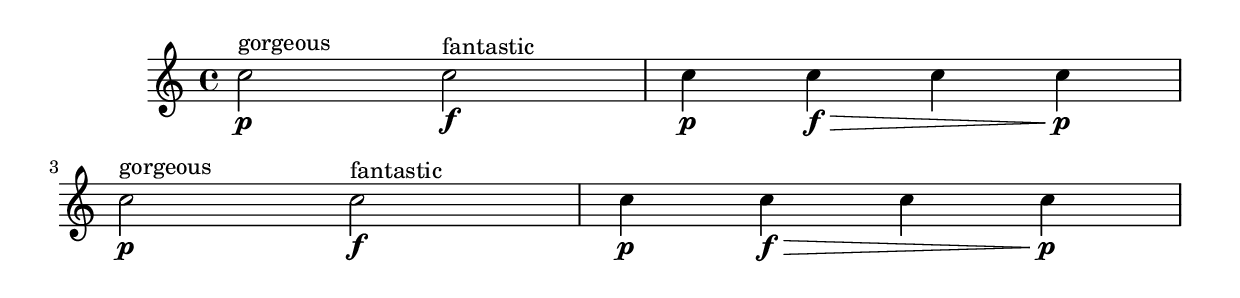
%% Do not edit this file; it is automatically
%% generated from LSR http://lsr.dsi.unimi.it
%% This file is in the public domain.
\version "2.13.16"

\header {
  lsrtags = "tweaks-and-overrides, spacing"

%% Translation of GIT committish: 1d589aa04c20d7711bf662618adbdd6d445db29d
  texidoces = "
Mediante el establecimiento de la propiedad @code{'Y-extent} a un valor
adecuado, todos los objetos @code{DynamicLineSpanner} (reguladores e
indicaciones dinámicas textuales) se pueden alinear con un punto de
referencia común, independientemente de sus dimensiones.  De esta
manera, todos los elementos estarán alineados verticalmente,
produciendo así un resultado más satisfactorio.

Se usa una idea similar para alinear las inscripciones de texto a lo
largo de su línea de base.

"
  doctitlees = "Indicaciones dinámicas y textuales alineadas verticalmente"


%% Translation of GIT committish: 0a868be38a775ecb1ef935b079000cebbc64de40
texidocde = "
Indem man die @code{'Y-extent}-Eigenschaft auf einen passenden Wert setzt,
können alle @code{DynamicLineSpanner}-Objekte (Crescendo-Klammern und
Dynamik-Texte)  (hairpins and dynamic texts) unabhängig von ihrer
wirklichen Ausdehnung an einem gemeinsamen Referenzpunkt ausgerichtet werden.
Auf diese Weise ist jedes Element vertikal ausgerichtet und der Notensatz
sieht ansprechender aus.

Die gleiche Idee wird benutzt, um Textbeschriftungen an ihrer
Grundlinie auszurichten.

"
  doctitlede = "Vertikale Ausrichtung von Dynamik und Textbeschriftung beeinflussen"

%% Translation of GIT committish: 217cd2b9de6e783f2a5c8a42be9c70a82195ad20
  texidocfr = "
Vous pourrez, en jouant sur la propriété @code{'Y-extent}, aligner les
différents objets @code{DynamicLineSpanner} (souflets ou textuels)
quelle que soit leur étendue, par rapport à un même point de référence.
Tous les éléments seront alors centrés sur une même ligne, ce qui sera
visuellement plus agréable.

C'est le même principe qui sert à aligner les indications textuelles sur
une ligne de référence.

"
  doctitlefr = "Alignement vertical des nuances indications textuelles"


  texidoc = "
By setting the @code{'Y-extent} property to a suitable value, all
@code{DynamicLineSpanner} objects (hairpins and dynamic texts) can be
aligned to a common reference point, regardless of their actual extent.
This way, every element will be vertically aligned, thus producing a
more pleasing output.

The same idea is used to align the text scripts along their baseline.

"
  doctitle = "Vertically aligned dynamics and textscripts"
} % begin verbatim

music = \relative c'' {
  c2\p^\markup { gorgeous } c\f^\markup { fantastic }
  c4\p c\f\> c c\!\p
}

{
  \music \break
  \override DynamicLineSpanner #'staff-padding = #2.0
  \override DynamicLineSpanner #'Y-extent = #'(-1.5 . 1.5)
  \override TextScript #'Y-extent = #'(-1.5 . 1.5)
  \music
}

